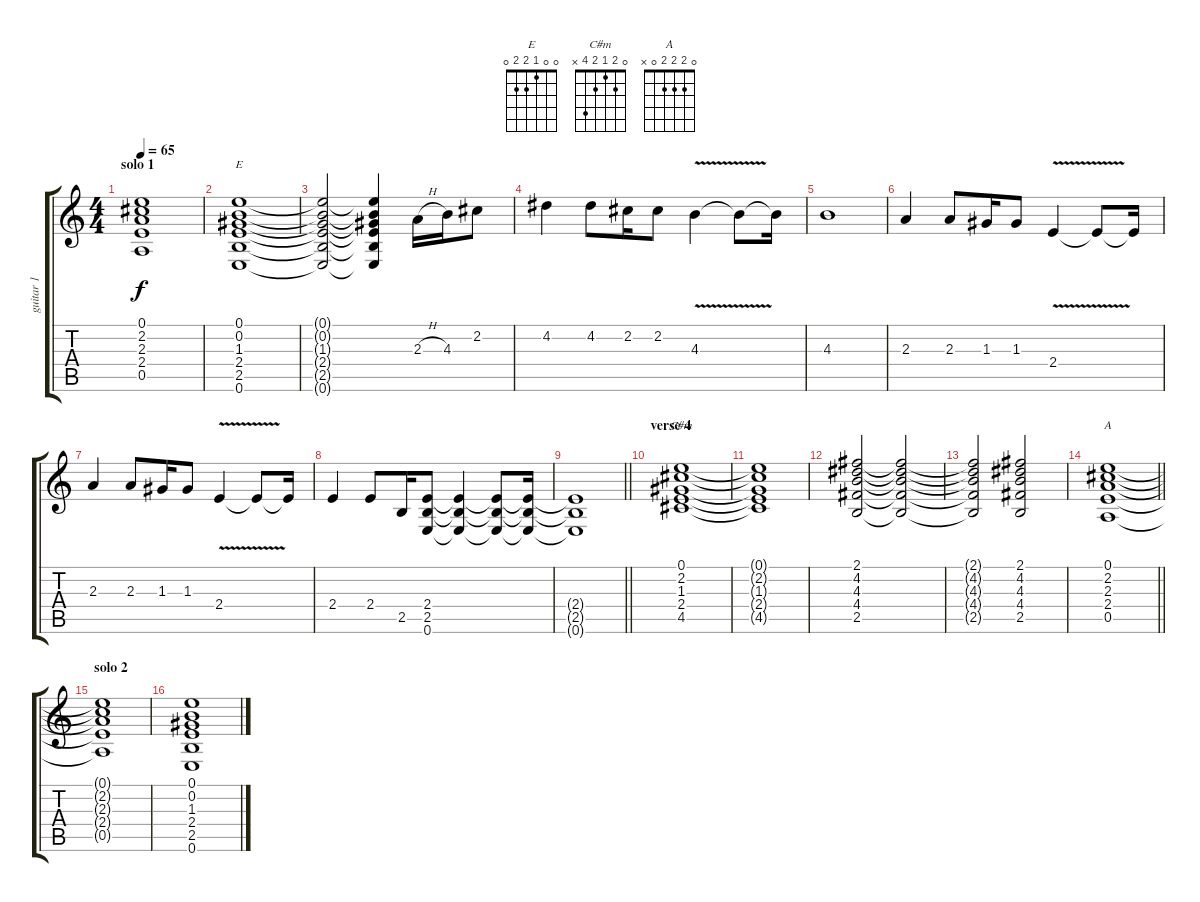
\track ("guitar 1" "guitar 1") {instrument electricguitarjazz}
\staff {score tabs}
\tuning (E4 B3 G3 D3 A2 E2) {hide}
\chord ("E" 0 0 1 2 2 0)
\chord ("C#m" 0 2 1 2 4 x)
\chord ("A" 0 2 2 2 0 x)
\ts (4 4)
\section ("" "solo 1")
\tempo 65
\clef g2
\ks c
(0.1{t} 2.2{t} 2.3{t} 2.4{t} 0.5{t}).1{dy f} |
(0.1 0.2 1.3 2.4 2.5 0.6).1{ch "E"} |
(0.1{t} 0.2{t} 1.3{t} 2.4{t} 2.5{t} 0.6{t}).2 (0.1{t} 0.2{t} 1.3{t} 2.4{t} 2.5{t} 0.6{t}).4 2.3{h}.16 4.3.16 2.2.8 |
4.2.4 4.2.8 2.2.16 2.2.8 4.3{v}.4 4.3{t}.8 4.3{t}.16 |
4.3.1 |
2.3.4 2.3.8 1.3.16 1.3.8 2.4{v}.4 2.4{t}.8 2.4{t}.16 |
2.3.4 2.3.8 1.3.16 1.3.8 2.4{v}.4 2.4{t}.8 2.4{t}.16 |
2.4.4 2.4.8 2.5.16 (2.4 2.5 0.6).8 (2.4{t} 2.5{t} 0.6{t}).4 (2.4{t} 2.5{t} 0.6{t}).8 (2.4{t} 2.5{t} 0.6{t}).16 |
\barLineRight lightlight
(2.4{t} 2.5{t} 0.6{t}).1 |
\section ("" "verse 4")
(0.1 2.2 1.3 2.4 4.5).1{ch "C#m"} |
(0.1{t} 2.2{t} 1.3{t} 2.4{t} 4.5{t}).1 |
(2.1 4.2 4.3 4.4 2.5).2 (2.1{t} 4.2{t} 4.3{t} 4.4{t} 2.5{t}).2 |
(2.1{t} 4.2{t} 4.3{t} 4.4{t} 2.5{t}).2 (2.1 4.2 4.3 4.4 2.5).2 |
\barLineRight lightlight
(0.1 2.2 2.3 2.4 0.5).1{ch "A"} |
\section ("" "solo 2")
(0.1{t} 2.2{t} 2.3{t} 2.4{t} 0.5{t}).1 |
(0.1 0.2 1.3 2.4 2.5 0.6).1
